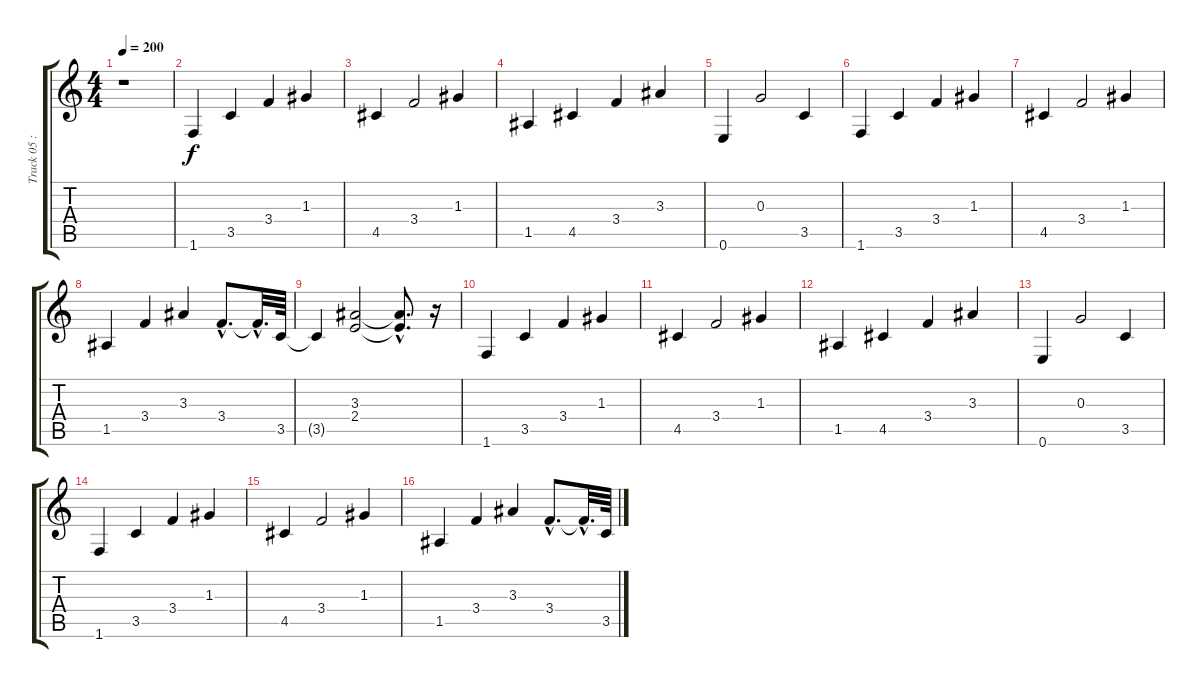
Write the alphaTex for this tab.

\track ("Track 05 : unspecified" "Track 05 :") {instrument acousticguitarnylon}
\staff {score tabs}
\tuning (E4 B3 G3 D3 A2 E2) {hide}
\ts (4 4)
\tempo 200
\clef g2
\ks c
r.1{dy f instrument acousticguitarnylon} |
1.6.4 3.5.4 3.4.4 1.3.4 |
4.5.4 3.4.2 1.3.4 |
1.5.4 4.5.4 3.4.4 3.3.4 |
0.6.4 0.3.2 3.5.4 |
1.6.4 3.5.4 3.4.4 1.3.4 |
4.5.4 3.4.2 1.3.4 |
1.5.4 3.4.4 3.3.4 3.4{hac}.8{d} 3.4{hac t}.32{d} 3.5.64 |
3.5{t}.4 (3.3 2.4).2 (3.3{hac t} 2.4{hac t}).8{d} r.16 |
1.6.4 3.5.4 3.4.4 1.3.4 |
4.5.4 3.4.2 1.3.4 |
1.5.4 4.5.4 3.4.4 3.3.4 |
0.6.4 0.3.2 3.5.4 |
1.6.4 3.5.4 3.4.4 1.3.4 |
4.5.4 3.4.2 1.3.4 |
1.5.4 3.4.4 3.3.4 3.4{hac}.8{d} 3.4{hac t}.32{d} 3.5.64
